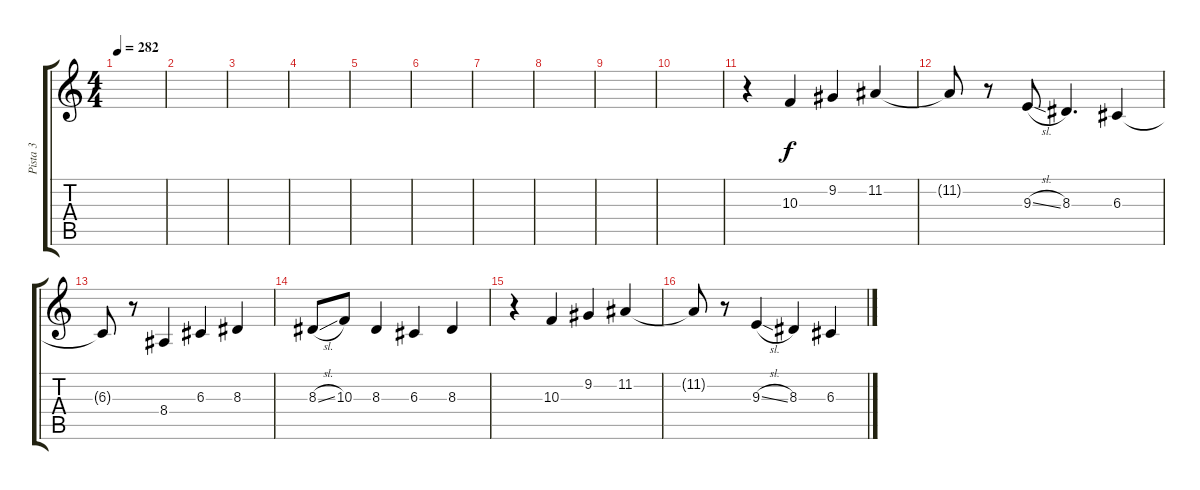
\track ("Pista 3" "Pista 3") {instrument lead2sawtooth}
\staff {score tabs}
\tuning (E4 B3 G3 D3 A2 E2) {hide}
\ts (4 4)
\tempo 282
\clef g2
\ks c
|
|
|
|
|
|
|
|
|
|
r.4 10.3.4 9.2.4 11.2.4 |
11.2{t}.8 r.8 9.3{sl}.8 8.3.4{d} 6.3.4 |
6.3{t}.8 r.8 8.4.4 6.3.4 8.3.4 |
8.3{sl}.8 10.3.8 8.3.4 6.3.4 8.3.4 |
r.4 10.3.4 9.2.4 11.2.4 |
11.2{t}.8 r.8 9.3{sl}.4 8.3.4 6.3.4
